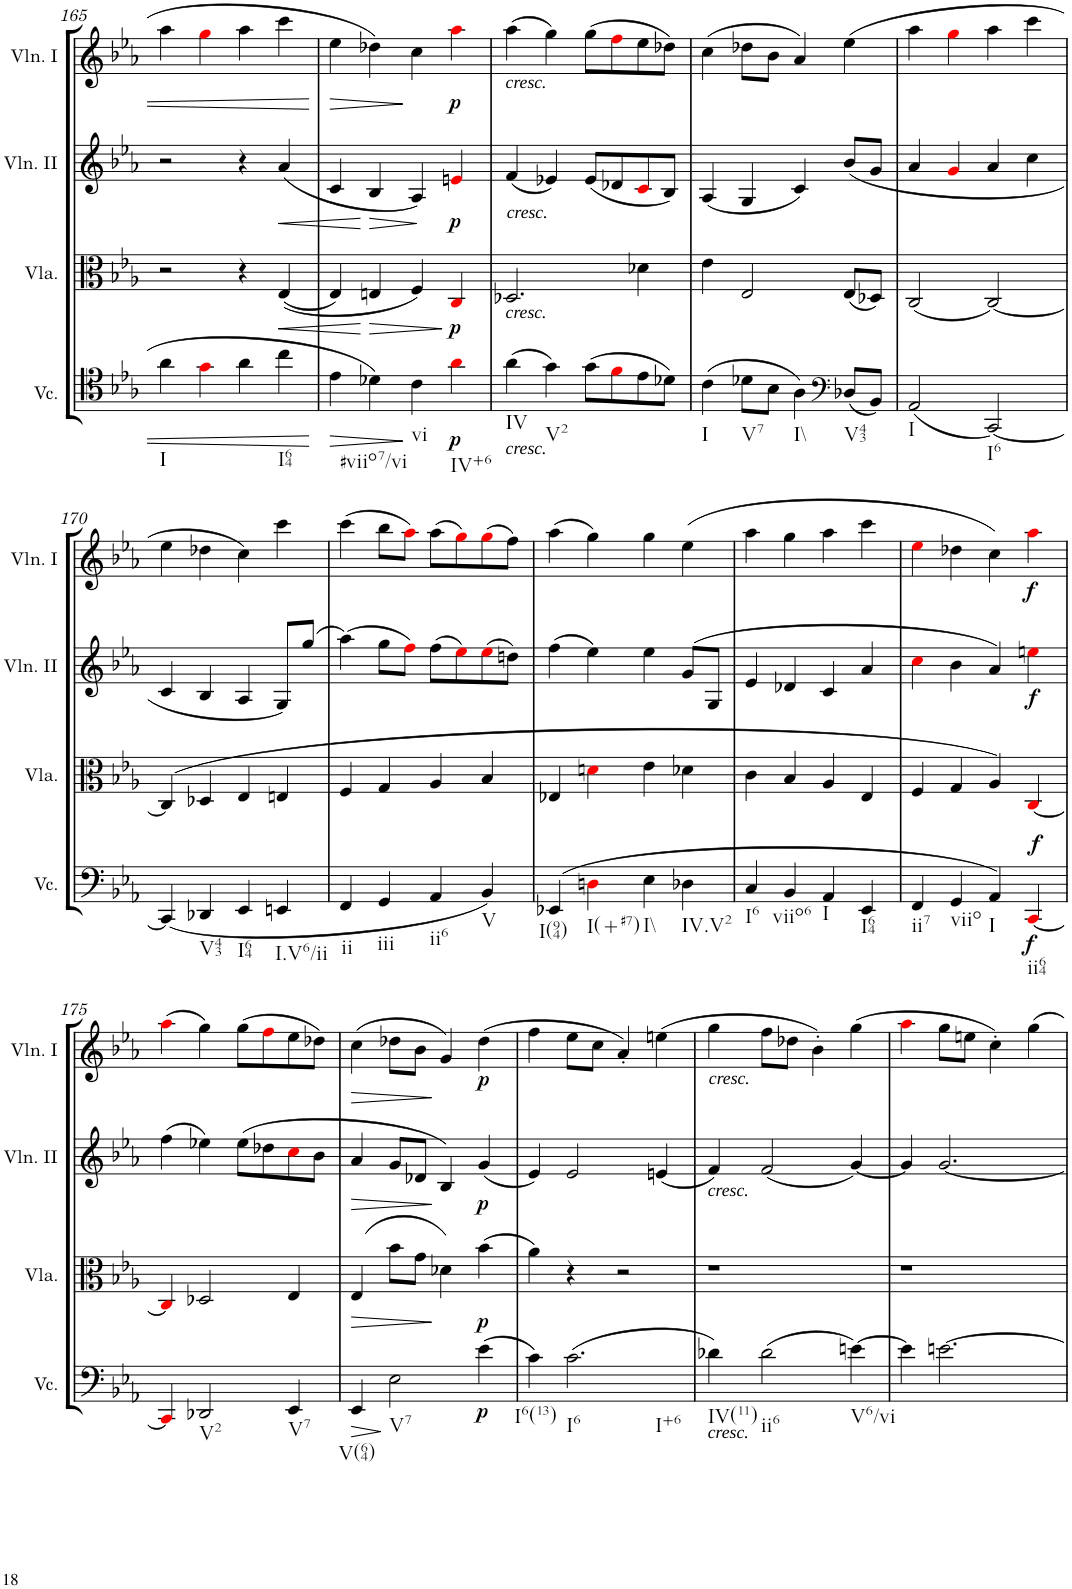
**kern	**dynam	**kern	**dynam	**kern	**dynam	**kern	**dynam
*part4	*part4	*part3	*part3	*part2	*part2	*part1	*part1
*staff4	*staff4	*staff3	*staff3	*staff2	*staff2	*staff1	*staff1
*I"Violoncello	*	*I"Viola	*	*I"Violin II	*	*I"Violin I	*
*I'Vc.	*	*I'Vla.	*	*I'Vln. II	*	*I'Vln. I	*
!!LO:PB:g=z
*clefC4	*	*clefC3	*	*clefG2	*	*clefG2	*
*k[b-e-a-]	*	*k[b-e-a-]	*	*k[b-e-a-]	*	*k[b-e-a-]	*
*M2/2	*	*M2/2	*	*M2/2	*	*M2/2	*
*met(c|)	*	*met(c|)	*	*met(c|)	*	*met(c|)	*
=165	=165	=165	=165	=165	=165	=165	=165
!LO:TX:b:t=I	!	!	!	!	!	!	!
4a-\	.	2r	.	2r	.	4aa-\	.
4gi\	.	.	.	.	.	4ggi\	.
4a-\	.	4r	.	4r	.	4aa-\	.
!LO:TX:b:t=I64	!	!	!	!	!	!	!
!	!	!	!LO:HP:b	!	!LO:HP:b	!	!
4cc\	.	((4E-/	<	(4a-/	<	4ccc\	.
=166	=166	=166	=166	=166	=166	=166	=166
!	!LO:HP:b	!	!	!	!	!	!LO:HP:b
4e-\	>	4E-/)	.	4c/	.	4ee-\	>
!LO:TX:b:t=#viio7/vi	!	!	!	!	!	!	!
!	!	!	!LO:HP:n=1:b	!	!LO:HP:n=1:b	!	!
4d-X\	.	4En/	[ >	4B-/	[ >	4dd-X\	.
!LO:TX:b:t=vi	!	!	!	!	!	!	!
4c\	]	4F/)	.	4A-/)	.	4cc\	]
!LO:TX:b:t=IV+6	!	!	!	!	!	!	!
!	!LO:DY:b	!	!LO:DY:n=1:b	!	!LO:DY:n=1:b	!	!LO:DY:b
4a-i\	p	4Ci/	] p	4eni/	] p	4aa-i\	p
=167	=167	=167	=167	=167	=167	=167	=167
!	!	!	!	!	!	!LO:TX:b:i:t=cresc.	!
!	!	!LO:TX:a:i:t=cresc.	!	!	!	!	!
!	!	!LO:TX:b:i:t=cresc.	!	!	!	!	!
!LO:TX:b:i:t=cresc.	!	!	!	!	!	!	!
!LO:TX:b:t=IV	!	!	!	!	!	!	!
(4a-\	.	2.D-X/	.	(4f/	.	(4aa-\	.
!LO:TX:b:t=V2	!	!	!	!	!	!	!
4g\)	.	.	.	4e-X/)	.	4gg\)	.
(8g\L	.	.	.	(8e-/L	.	(8gg\L	.
8fi\	.	.	.	8d-X/	.	8ffi\	.
8e-\	.	4d-X\	.	8ci/	.	8ee-\	.
8d-X\J)	.	.	.	8B-/J)	.	8dd-X\J)	.
=168	=168	=168	=168	=168	=168	=168	=168
!LO:TX:b:t=I	!	!	!	!	!	!	!
(4c\	.	4e-\	.	(4A-/	.	(4cc\	.
!LO:TX:b:t=V7	!	!	!	!	!	!	!
8d-X\L	.	2E-/	.	4G/	.	8dd-X\L	.
8B-\J	.	.	.	.	.	8b-\J	.
!LO:TX:b:t=I\\	!	!	!	!	!	!	!
4A-\)	.	.	.	4c/)	.	4a-/)	.
*clefF4	*	*	*	*	*	*	*
!LO:TX:b:t=V43	!	!	!	!	!	!	!
(8D-X/L	.	(8E-/L	.	(<8b-/L	.	(4ee-\	.
8BB-/J)	.	8D-X/J)	.	8g/J	.	.	.
=169	=169	=169	=169	=169	=169	=169	=169
!LO:TX:b:t=I	!	!	!	!	!	!	!
(2AA-/	.	(2C/	.	4a-/	.	4aa-\	.
.	.	.	.	4gi/	.	4ggi\	.
!LO:TX:b:t=I6	!	!	!	!	!	!	!
[2CC/)	.	[2C/)	.	4a-/	.	4aa-\	.
.	.	.	.	4cc\	.	4ccc\	.
!!LO:LB:g=z
=170	=170	=170	=170	=170	=170	=170	=170
(4CC/]	.	(4C/]	.	4c/	.	4ee-\	.
!LO:TX:b:t=V43	!	!	!	!	!	!	!
4DD-X/	.	4D-X/	.	4B-/	.	4dd-X\	.
!LO:TX:b:t=I64	!	!	!	!	!	!	!
4EE-/	.	4E-/	.	4A-/	.	4cc\)	.
!LO:TX:b:t=I.V6/ii	!	!	!	!	!	!	!
4EEn/	.	4En/	.	8G/L)	.	4ccc\	.
.	.	.	.	(8gg/J	.	.	.
=171	=171	=171	=171	=171	=171	=171	=171
!LO:TX:b:t=ii	!	!	!	!	!	!	!
4FF/	.	4F/	.	(4aa-\)	.	(4ccc\	.
!LO:TX:b:t=iii	!	!	!	!	!	!	!
4GG/	.	4G/	.	8gg\L	.	8bb-\L	.
.	.	.	.	8ffi\J)	.	8aa-i\J)	.
!LO:TX:b:t=ii6	!	!	!	!	!	!	!
4AA-/	.	4A-/	.	(8ff\L	.	(8aa-\L	.
.	.	.	.	8ee-i\)	.	8ggi\)	.
!LO:TX:b:t=V	!	!	!	!	!	!	!
4BB-/)	.	4B-/	.	(8ee-i\	.	(8ggi\	.
.	.	.	.	8ddn\J)	.	8ff\J)	.
=172	=172	=172	=172	=172	=172	=172	=172
!LO:TX:b:t=I(94)	!	!	!	!	!	!	!
(4EE-X/	.	4E-X/	.	(4ff\	.	(4aa-\	.
!LO:TX:b:t=I(+#7)	!	!	!	!	!	!	!
4Dni\	.	4dni\	.	4ee-\)	.	4gg\)	.
!LO:TX:b:t=I\\	!	!	!	!	!	!	!
4E-\	.	4e-\	.	4ee-\	.	4gg\	.
!LO:TX:b:t=IV.V2	!	!	!	!	!	!	!
4D-X\	.	4d-X\	.	(8g/L	.	(4ee-\	.
.	.	.	.	8G/J	.	.	.
=173	=173	=173	=173	=173	=173	=173	=173
!LO:TX:b:t=I6	!	!	!	!	!	!	!
4C/	.	4c\	.	4e-/	.	4aa-\	.
!LO:TX:b:t=viio6	!	!	!	!	!	!	!
4BB-/	.	4B-/	.	4d-X/	.	4gg\	.
!LO:TX:b:t=I	!	!	!	!	!	!	!
4AA-/	.	4A-/	.	4c/	.	4aa-\	.
!LO:TX:b:t=I64	!	!	!	!	!	!	!
4EE-/	.	4E-/	.	4a-/	.	4ccc\	.
=174	=174	=174	=174	=174	=174	=174	=174
!LO:TX:b:t=ii7	!	!	!	!	!	!	!
4FF/	.	4F/	.	4cci\	.	4ee-i\	.
!LO:TX:b:t=viio	!	!	!	!	!	!	!
4GG/	.	4G/	.	4b-\	.	4dd-X\	.
!LO:TX:b:t=I	!	!	!	!	!	!	!
4AA-/)	.	4A-/)	.	4a-/)	.	4cc\)	.
!LO:TX:b:t=ii64	!	!	!	!	!	!	!
!	!LO:DY:b	!	!	!	!	!	!
!	!LO:DY:n=1:a	!	!	!	!LO:DY:b	!	!LO:DY:b
[4CCi/	f f	[4Ci/	.	4eeni\	f	4aa-i\	f
!!LO:LB:g=z
=175	=175	=175	=175	=175	=175	=175	=175
4CCi/]	.	4Ci/]	.	(4ff\	.	(4aa-i\	.
!LO:TX:b:t=V2	!	!	!	!	!	!	!
2DD-X/	.	2D-X/	.	4ee-X\)	.	4gg\)	.
.	.	.	.	(8ee-\L	.	(8gg\L	.
.	.	.	.	8dd-X\	.	8ffi\	.
!LO:TX:b:t=V7	!	!	!	!	!	!	!
4EE-/	.	4E-/	.	8cci\	.	8ee-\	.
.	.	.	.	8b-\J	.	8dd-X\J)	.
=176	=176	=176	=176	=176	=176	=176	=176
!LO:TX:b:t=V(64)	!	!	!	!	!	!	!
!	!LO:HP:b	!	!LO:HP:b	!	!LO:HP:b	!	!LO:HP:b
4EE-/	>	(4E-/	>	4a-/	>	(4cc\	>
!LO:TX:b:t=V7	!	!	!	!	!	!	!
2E-\	]	8b-\L	.	8g/L	.	8dd-X\L	.
.	.	8g\J	.	8d-X/J	.	8b-\J	.
.	.	4d-X\)	]	4B-/)	]	4g/)	]
!	!LO:DY:b	!	!LO:DY:b	!	!LO:DY:b	!	!LO:DY:b
(4e-\	p	(4b-\	p	(4g/	p	(4dd-\	p
=177	=177	=177	=177	=177	=177	=177	=177
!LO:TX:b:t=I6(13)	!	!	!	!	!	!	!
4c\)	.	4a-\)	.	4e-/)	.	4ff\	.
!LO:TX:b:t=I6	!	!	!	!	!	!	!
!LO:TX:b:t=I+6	!	!	!	!	!	!	!
(2.c\	.	4r	.	2e-/	.	8ee-\L	.
.	.	.	.	.	.	8cc\J	.
.	.	2r	.	.	.	4a-'/)	.
.	.	.	.	(4en/	.	(4een\	.
=178	=178	=178	=178	=178	=178	=178	=178
!	!	!	!	!	!	!LO:TX:b:i:t=cresc.	!
!	!	!	!	!LO:TX:b:i:t=cresc.	!	!	!
!LO:TX:b:i:t=cresc.	!	!	!	!	!	!	!
!LO:TX:b:t=IV(11)	!	!	!	!	!	!	!
4d-X\)	.	1r	.	4f/)	.	4gg\	.
!LO:TX:b:t=ii6	!	!	!	!	!	!	!
(2d-\	.	.	.	(2f/	.	8ff\L	.
.	.	.	.	.	.	8dd-X\J	.
.	.	.	.	.	.	4b-'\)	.
!LO:TX:b:t=V6/vi	!	!	!	!	!	!	!
[4en\)	.	.	.	[4g/)	.	(4gg\	.
=179	=179	=179	=179	=179	=179	=179	=179
4e\]	.	1r	.	4g/]	.	4aa-i\	.
[2.en\	.	.	.	[2.g/	.	8gg\L	.
.	.	.	.	.	.	8een\J	.
.	.	.	.	.	.	4cc'\)	.
.	.	.	.	.	.	4gg\	.
=	=	=	=	=	=	=	=
*-	*-	*-	*-	*-	*-	*-	*-
